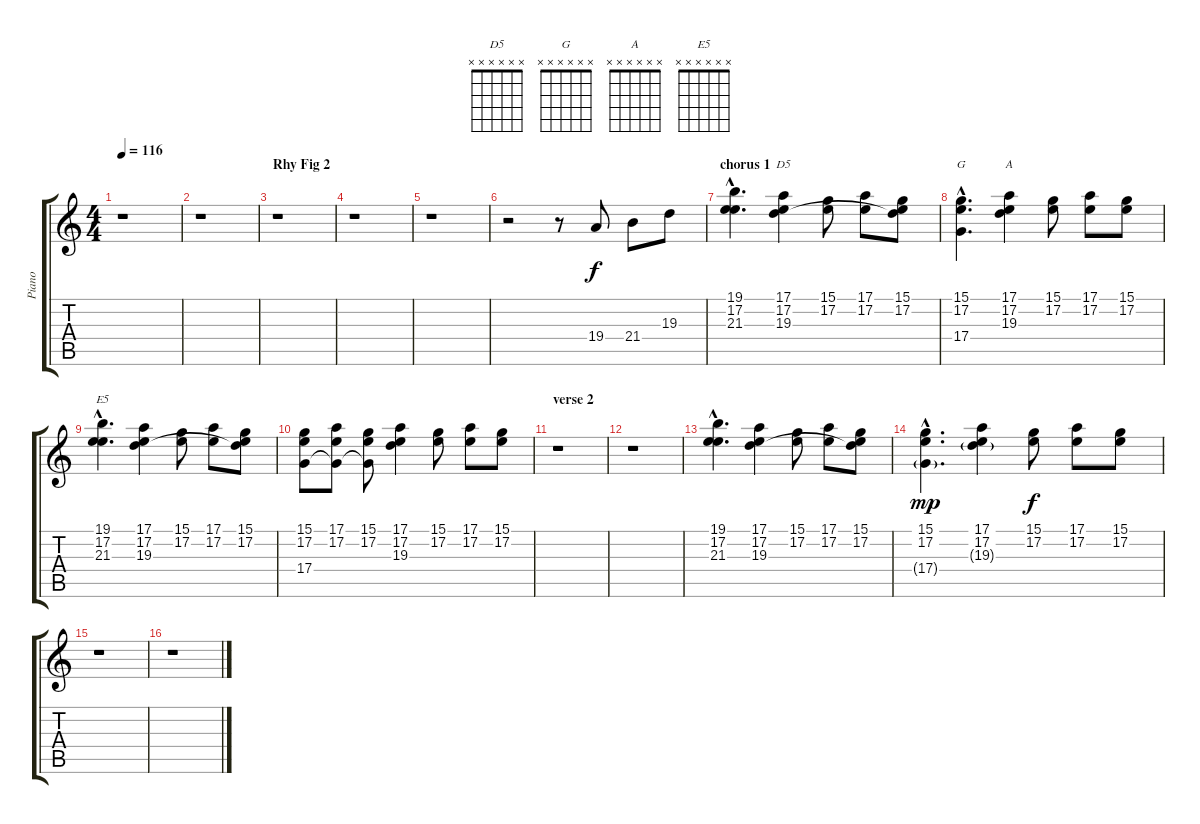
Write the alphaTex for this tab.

\track ("Piano" "Piano") {instrument electricgrandpiano}
\staff {score tabs}
\tuning (E4 B3 G3 D3 A2 E2) {hide}
\chord ("D5" x x x x x x) {firstfret 0}
\chord ("G" x x x x x x) {firstfret 0}
\chord ("A" x x x x x x) {firstfret 0}
\chord ("E5" x x x x x x) {firstfret 0}
\ts (4 4)
\tempo 116
\clef g2
\ks c
r.1{dy f} |
r.1 |
\section ("" "Rhy Fig 2")
r.1 |
r.1 |
r.1 |
r.2 r.8 19.4.8 21.4.8 19.3.8 |
\section ("" "chorus 1")
(19.1{hac} 17.2{hac} 21.3{hac}).4{d} (17.1 17.2 19.3).4{ch "D5"} (15.1 17.2).8 (17.1 17.2).8 (15.1 17.2 19.3{t}).8 |
(15.1{hac} 17.2{hac} 17.4{hac}).4{d ch "G"} (17.1 17.2 19.3).4{ch "A"} (15.1 17.2).8 (17.1 17.2).8 (15.1 17.2).8 |
(19.1{hac} 17.2{hac} 21.3{hac}).4{d ch "E5"} (17.1 17.2 19.3).4 (15.1 17.2).8 (17.1 17.2).8 (15.1 17.2 19.3{t}).8 |
(15.1 17.2 17.4).8 (17.1 17.2 17.4{t}).8 (15.1 17.2 17.4{t}).8 (17.1 17.2 19.3).4 (15.1 17.2).8 (17.1 17.2).8 (15.1 17.2).8 |
\section ("" "verse 2")
r.1 |
r.1 |
(19.1{hac} 17.2{hac} 21.3{hac}).4{d} (17.1 17.2 19.3).4 (15.1 17.2).8 (17.1 17.2).8 (15.1 17.2 19.3{t}).8 |
(15.1{hac} 17.2{hac} 17.4{g hac}).4{d dy mp} (17.1 17.2 19.3{g}).4 (15.1 17.2).8{dy f} (17.1 17.2).8 (15.1 17.2).8 |
r.1 |
r.1
